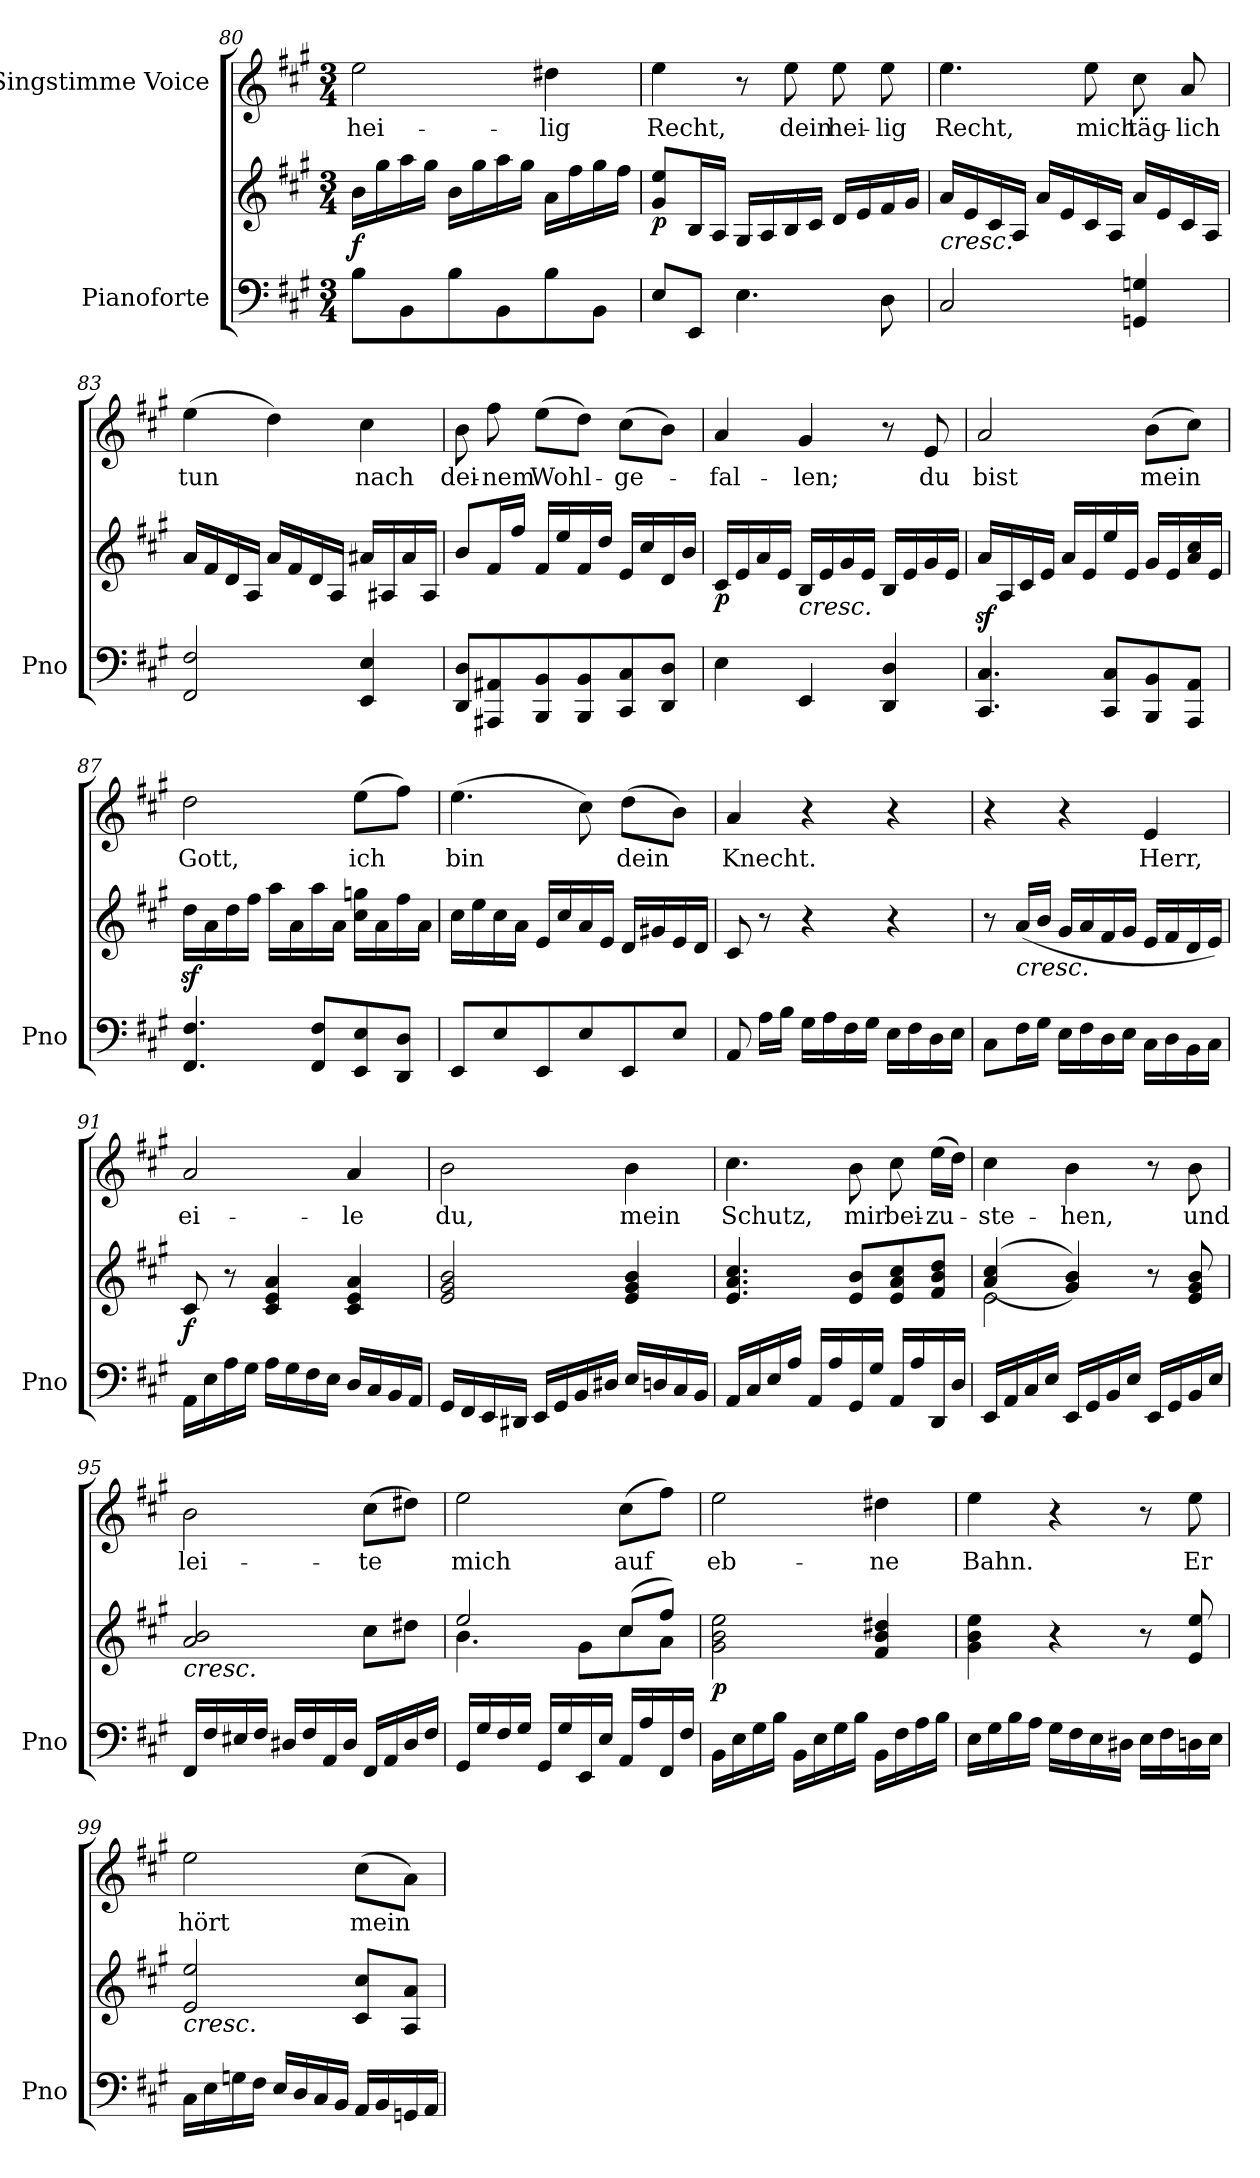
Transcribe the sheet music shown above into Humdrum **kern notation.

**kern	**kern	**dynam	**kern	**text
*part2	*part2	*part2	*part1	*part1
*staff3	*staff2	*staff2/3	*staff1	*staff1
*I"Pianoforte	*	*	*I"Singstimme Voice	*
*I'Pno	*	*	*	*
*clefF4	*clefG2	*	*clefG2	*
*k[f#c#g#]	*k[f#c#g#]	*	*k[f#c#g#]	*
*M3/4	*M3/4	*	*M3/4	*
=80	=80	=80	=80	=80
!	!	!LO:DY:b	!	!LO:LY:b
8B\L	16b\LL	f	2ee\	hei-
.	16gg#\	.	.	.
8BB\	16aa\	.	.	.
.	16gg#\JJ	.	.	.
8B\	16b\LL	.	.	.
.	16gg#\	.	.	.
8BB\	16aa\	.	.	.
.	16gg#\JJ	.	.	.
!	!	!	!	!LO:LY:b
8B\	16a\LL	.	4dd#X\	-lig
.	16ff#\	.	.	.
8BB\J	16gg#\	.	.	.
.	16ff#\JJ	.	.	.
!!LO:LB:g=z
=81	=81	=81	=81	=81
!	!	!LO:DY:b	!	!LO:LY:b
8E/L	8g#/ 8ee/L	p	4ee\	Recht,
8EE/J	16B/L	.	.	.
.	16A/JJ	.	.	.
4.E\	16G#/LL	.	8r	.
.	16A/	.	.	.
!	!	!	!	!LO:LY:b
.	16B/	.	8ee\	dein
.	16c#/JJ	.	.	.
!	!	!	!	!LO:LY:b
.	16d/LL	.	8ee\	hei-
.	16e/	.	.	.
!	!	!	!	!LO:LY:b
8D\	16f#/	.	8ee\	-lig
.	16g#/JJ	.	.	.
=82	=82	=82	=82	=82
!	!LO:TX:b:i:t=cresc.	!	!	!
!	!	!	!	!LO:LY:b
2C#/	16a/LL	.	4.ee\	Recht,
.	16e/	.	.	.
.	16c#/	.	.	.
.	16A/JJ	.	.	.
.	16a/LL	.	.	.
.	16e/	.	.	.
!	!	!	!	!LO:LY:b
.	16c#/	.	8ee\	mich
.	16A/JJ	.	.	.
!	!	!	!	!LO:LY:b
4GGn/ 4Gn/	16a/LL	.	8cc#\	täg-
.	16e/	.	.	.
!	!	!	!	!LO:LY:b
.	16c#/	.	8a/	-lich
.	16A/JJ	.	.	.
=83	=83	=83	=83	=83
!	!	!	!	!LO:LY:b
2FF#/ 2F#/	16a/LL	.	(4ee\	tun
.	16f#/	.	.	.
.	16d/	.	.	.
.	16A/JJ	.	.	.
.	16a/LL	.	4dd\)	.
.	16f#/	.	.	.
.	16d/	.	.	.
.	16A/JJ	.	.	.
!	!	!	!	!LO:LY:b
4EE/ 4E/	16a#X/LL	.	4cc#\	nach
.	16A#X/	.	.	.
.	16a#/	.	.	.
.	16A#/JJ	.	.	.
!!LO:LB:g=z
=84	=84	=84	=84	=84
!	!	!	!	!LO:LY:b
8DD/ 8D/L	8b/L	.	8b\	dei-
!	!	!	!	!LO:LY:b
8AAA#X/ 8AA#X/	16f#/L	.	8ff#\	-nem
.	16ff#/JJ	.	.	.
!	!	!	!	!LO:LY:b
8BBB/ 8BB/	16f#/LL	.	(8ee\L	Wohl-
.	16ee/	.	.	.
8BBB/ 8BB/	16f#/	.	8dd\J)	.
.	16dd/JJ	.	.	.
!	!	!	!	!LO:LY:b
8CC#/ 8C#/	16e/LL	.	(8cc#\L	-ge-
.	16cc#/	.	.	.
8DD/ 8D/J	16d/	.	8b\J)	.
.	16b/JJ	.	.	.
!!LO:LB:g=z
=85	=85	=85	=85	=85
!	!	!LO:DY:b	!	!LO:LY:b
4E\	16c#/LL	p	4a/	-fal-
.	16e/	.	.	.
.	16a/	.	.	.
.	16e/JJ	.	.	.
!	!LO:TX:b:i:t=cresc.	!	!	!
!	!	!	!	!LO:LY:b
4EE/	16B/LL	.	4g#/	-len;
.	16e/	.	.	.
.	16g#/	.	.	.
.	16e/JJ	.	.	.
4DD/ 4D/	16B/LL	.	8r	.
.	16e/	.	.	.
!	!	!	!	!LO:LY:b
.	16g#/	.	8e/	du
.	16e/JJ	.	.	.
=86	=86	=86	=86	=86
!	!	!	!	!LO:LY:b
4.CC#/ 4.C#/	16az</LL	.	2a/	bist
.	16A/	.	.	.
.	16c#/	.	.	.
.	16e/JJ	.	.	.
.	16a/LL	.	.	.
.	16e/	.	.	.
8CC#/ 8C#/L	16ee/	.	.	.
.	16e/JJ	.	.	.
!	!	!	!	!LO:LY:b
8BBB/ 8BB/	16g#/LL	.	(8b\L	mein
.	16e/	.	.	.
8AAA/ 8AA/J	16a/ 16cc#/	.	8cc#\J)	.
.	16e/JJ	.	.	.
!!LO:PB:g=z
=87	=87	=87	=87	=87
!	!	!	!	!LO:LY:b
4.FF#/ 4.F#/	16ddz<\LL	.	2dd\	Gott,
.	16a\	.	.	.
.	16dd\	.	.	.
.	16ff#\JJ	.	.	.
.	16aa\LL	.	.	.
.	16a\	.	.	.
8FF#/ 8F#/L	16aa\	.	.	.
.	16a\JJ	.	.	.
!	!	!	!	!LO:LY:b
8EE/ 8E/	16cc#\ 16ggn\LL	.	(8ee\L	ich
.	16a\	.	.	.
8DD/ 8D/J	16ff#\	.	8ff#\J)	.
.	16a\JJ	.	.	.
=88	=88	=88	=88	=88
!	!	!	!	!LO:LY:b
8EE/L	16cc#\LL	.	(4.ee\	bin
.	16ee\	.	.	.
8E/	16cc#\	.	.	.
.	16a\JJ	.	.	.
8EE/	16e/LL	.	.	.
.	16cc#/	.	.	.
8E/	16a/	.	8cc#\)	.
.	16e/JJ	.	.	.
!	!	!	!	!LO:LY:b
8EE/	16d/LL	.	(8dd\L	dein
.	16g#X/	.	.	.
8E/J	16e/	.	8b\J)	.
.	16d/JJ	.	.	.
!!LO:LB:g=z
=89	=89	=89	=89	=89
!	!	!	!	!LO:LY:b
8AA/	8c#/	.	4a/	Knecht.
16A\LL	8r	.	.	.
16B\JJ	.	.	.	.
16G#\LL	4r	.	4r	.
16A\	.	.	.	.
16F#\	.	.	.	.
16G#\JJ	.	.	.	.
16E\LL	4r	.	4r	.
16F#\	.	.	.	.
16D\	.	.	.	.
16E\JJ	.	.	.	.
=90	=90	=90	=90	=90
8C#\L	8r	.	4r	.
!	!LO:TX:b:i:t=cresc.	!	!	!
16F#\L	(16a/LL	.	.	.
16G#\JJ	16b/JJ	.	.	.
16E\LL	16g#/LL	.	4r	.
16F#\	16a/	.	.	.
16D\	16f#/	.	.	.
16E\JJ	16g#/JJ	.	.	.
!	!	!	!	!LO:LY:b
16C#\LL	16e/LL	.	4e/	Herr,
16D\	16f#/	.	.	.
16BB\	16d/	.	.	.
16C#\JJ	16e/JJ)	.	.	.
=91	=91	=91	=91	=91
!	!	!LO:DY:b	!	!LO:LY:b
16AA\LL	8c#/	f	2a/	ei-
16E\	.	.	.	.
16A\	8r	.	.	.
16G#\JJ	.	.	.	.
16A\LL	4c#/ 4e/ 4a/	.	.	.
16G#\	.	.	.	.
16F#\	.	.	.	.
16E\JJ	.	.	.	.
!	!	!	!	!LO:LY:b
16D/LL	4c#/ 4e/ 4a/	.	4a/	-le
16C#/	.	.	.	.
16BB/	.	.	.	.
16AA/JJ	.	.	.	.
!!LO:LB:g=z
=92	=92	=92	=92	=92
!	!	!	!	!LO:LY:b
16GG#/LL	2e/ 2g#/ 2b/	.	2b\	du,
16FF#/	.	.	.	.
16EE/	.	.	.	.
16DD#X/JJ	.	.	.	.
16EE/LL	.	.	.	.
16GG#/	.	.	.	.
16BB/	.	.	.	.
16D#X/JJ	.	.	.	.
!	!	!	!	!LO:LY:b
16E/LL	4e/ 4g#/ 4b/	.	4b\	mein
16Dn/	.	.	.	.
16C#/	.	.	.	.
16BB/JJ	.	.	.	.
!!LO:LB:g=z
=93	=93	=93	=93	=93
!	!	!	!	!LO:LY:b
16AA/LL	4.e/ 4.a/ 4.cc#/	.	4.cc#\	Schutz,
16C#/	.	.	.	.
16E/	.	.	.	.
16A/JJ	.	.	.	.
16AA/LL	.	.	.	.
16A/	.	.	.	.
!	!	!	!	!LO:LY:b
16GG#/	8e/ 8b/L	.	8b\	mir
16G#/JJ	.	.	.	.
!	!	!	!	!LO:LY:b
16AA/LL	8e/ 8a/ 8cc#/	.	8cc#\	bei-
16A/	.	.	.	.
!	!	!	!	!LO:LY:b
16DD/	8f#/ 8b/ 8dd/J	.	(16ee\LL	-zu-
16D/JJ	.	.	16dd\JJ)	.
=94	=94	=94	=94	=94
*	*^	*	*	*
!	!	!	!	!	!LO:LY:b
16EE/LL	((4a/ 4cc#/	2e\	.	4cc#\	-ste-
16AA/	.	.	.	.	.
16C#/	.	.	.	.	.
16E/JJ	.	.	.	.	.
!	!	!	!	!	!LO:LY:b
16EE/LL	4g#/ 4b/))	.	.	4b\	-hen,
16GG#/	.	.	.	.	.
16BB/	.	.	.	.	.
16E/JJ	.	.	.	.	.
16EE/LL	8r	4ryy	.	8r	.
16GG#/	.	.	.	.	.
!	!	!	!	!	!LO:LY:b
16BB/	8e/ 8g#/ 8b/	.	.	8b\	und
16E/JJ	.	.	.	.	.
*	*v	*v	*	*	*
!!LO:LB:g=z
=95	=95	=95	=95	=95
!	!LO:TX:b:i:t=cresc.	!	!	!
!	!	!	!	!LO:LY:b
16FF#/LL	2a/ 2b/	.	2b\	lei-
16F#/	.	.	.	.
16E#X/	.	.	.	.
16F#/JJ	.	.	.	.
16D#X/LL	.	.	.	.
16F#/	.	.	.	.
16AA/	.	.	.	.
16D#/JJ	.	.	.	.
!	!	!	!	!LO:LY:b
16FF#/LL	8cc#\L	.	(8cc#\L	-te
16AA/	.	.	.	.
16D#/	8dd#X\J	.	8dd#X\J)	.
16F#/JJ	.	.	.	.
=96	=96	=96	=96	=96
*	*^	*	*	*
!	!	!	!	!	!LO:LY:b
16GG#/LL	2ee/	4.b\	.	2ee\	mich
16G#/	.	.	.	.	.
16F#/	.	.	.	.	.
16G#/JJ	.	.	.	.	.
16GG#/LL	.	.	.	.	.
16G#/	.	.	.	.	.
16EE/	.	8g#\L	.	.	.
16E/JJ	.	.	.	.	.
!	!	!	!	!	!LO:LY:b
16AA/LL	(8cc#/L	8cc#\	.	(8cc#\L	auf
16A/	.	.	.	.	.
16FF#/	8ff#/J)	8a\J	.	8ff#\J)	.
16F#/JJ	.	.	.	.	.
*	*v	*v	*	*	*
!!LO:PB:g=z
=97	=97	=97	=97	=97
!	!	!LO:DY:b	!	!LO:LY:b
16BB\LL	2g#\ 2b\ 2ee\	p	2ee\	eb-
16E\	.	.	.	.
16G#\	.	.	.	.
16B\JJ	.	.	.	.
16BB\LL	.	.	.	.
16E\	.	.	.	.
16G#\	.	.	.	.
16B\JJ	.	.	.	.
!	!	!	!	!LO:LY:b
16BB\LL	4f#/ 4b/ 4dd#X/	.	4dd#X\	-ne
16F#\	.	.	.	.
16A\	.	.	.	.
16B\JJ	.	.	.	.
=98	=98	=98	=98	=98
!	!	!	!	!LO:LY:b
16E\LL	4g#\ 4b\ 4ee\	.	4ee\	Bahn.
16G#\	.	.	.	.
16B\	.	.	.	.
16A\JJ	.	.	.	.
16G#\LL	4r	.	4r	.
16F#\	.	.	.	.
16E\	.	.	.	.
16D#X\JJ	.	.	.	.
16E\LL	8r	.	8r	.
16F#\	.	.	.	.
!	!	!	!	!LO:LY:b
16Dn\	8e/ 8ee/	.	8ee\	Er
16E\JJ	.	.	.	.
!!LO:LB:g=z
=99	=99	=99	=99	=99
!	!LO:TX:b:i:t=cresc.	!	!	!
!	!	!	!	!LO:LY:b
16C#\LL	2e/ 2ee/	.	2ee\	hört
16E\	.	.	.	.
16Gn\	.	.	.	.
16F#\JJ	.	.	.	.
16E/LL	.	.	.	.
16D/	.	.	.	.
16C#/	.	.	.	.
16BB/JJ	.	.	.	.
!	!	!	!	!LO:LY:b
16AA/LL	8c#/ 8cc#/L	.	(8cc#\L	mein
16BB/	.	.	.	.
16GGn/	8A/ 8a/J	.	8a\J)	.
16AA/JJ	.	.	.	.
=	=	=	=	=
*-	*-	*-	*-	*-
